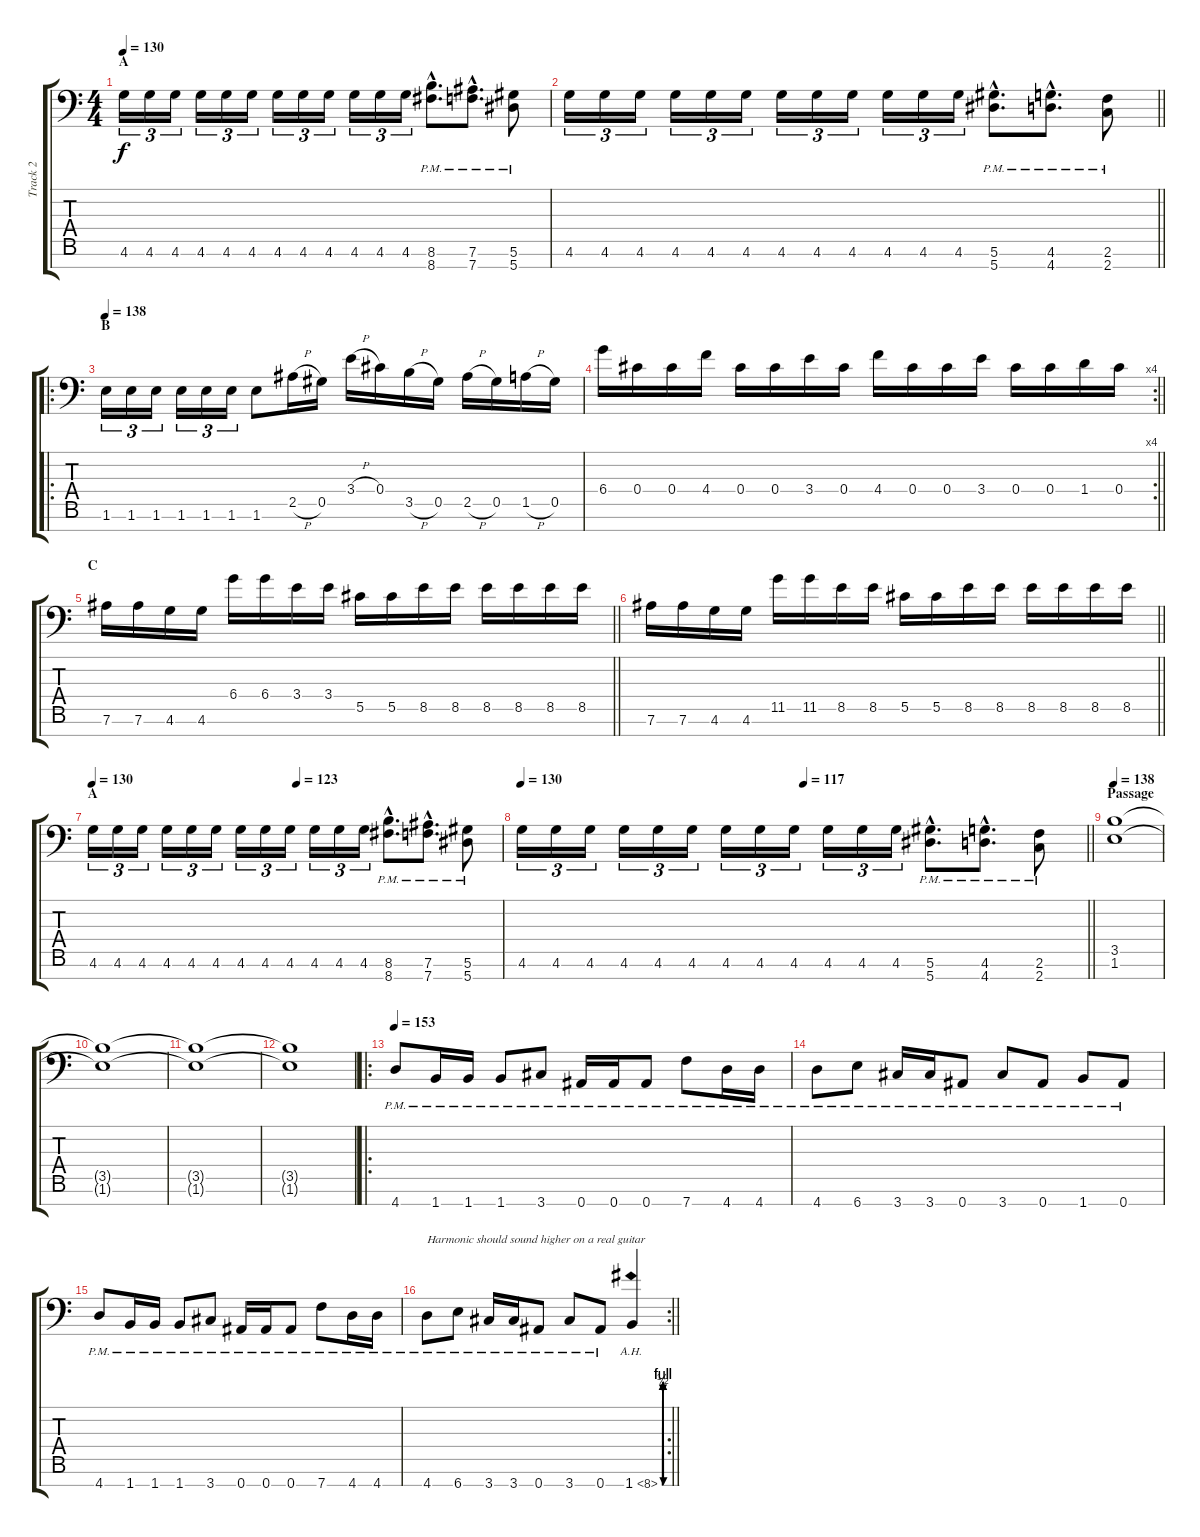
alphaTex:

\track ("Track 2" "Track 2") {instrument distortionguitar}
\staff {score tabs}
\tuning (Eb4 Bb3 Gb3 Db3 Ab2 Eb2 Bb1) {hide}
\ts (4 4)
\section ("" "A")
\tempo 130
\clef f4
\ks c
4.6.16{tu (3 2) dy f instrument distortionguitar} 4.6.16{tu (3 2)} 4.6.16{tu (3 2)} 4.6.16{tu (3 2)} 4.6.16{tu (3 2)} 4.6.16{tu (3 2)} 4.6.16{tu (3 2)} 4.6.16{tu (3 2)} 4.6.16{tu (3 2)} 4.6.16{tu (3 2)} 4.6.16{tu (3 2)} 4.6.16{tu (3 2)} (8.6{hac pm} 8.7{hac pm}).8{d} (7.6{hac pm} 7.7{hac pm}).8{d} (5.6{pm} 5.7{pm}).8 |
\barLineRight lightlight
4.6.16{tu (3 2)} 4.6.16{tu (3 2)} 4.6.16{tu (3 2)} 4.6.16{tu (3 2)} 4.6.16{tu (3 2)} 4.6.16{tu (3 2)} 4.6.16{tu (3 2)} 4.6.16{tu (3 2)} 4.6.16{tu (3 2)} 4.6.16{tu (3 2)} 4.6.16{tu (3 2)} 4.6.16{tu (3 2)} (5.6{hac pm} 5.7{hac pm}).8{d} (4.6{hac pm} 4.7{hac pm}).8{d} (2.6{pm} 2.7{pm}).8 |
\ro
\section ("" "B")
\tempo 138
1.6.16{tu (3 2)} 1.6.16{tu (3 2)} 1.6.16{tu (3 2)} 1.6.16{tu (3 2)} 1.6.16{tu (3 2)} 1.6.16{tu (3 2)} 1.6.8 2.5{h}.16 0.5.16 3.4{h}.16 0.4.16 3.5{h}.16 0.5.16 2.5{h}.16 0.5.16 1.5{h}.16 0.5.16 |
\rc 4
\barLineRight lightlight
6.4.16 0.4.16 0.4.16 4.4.16 0.4.16 0.4.16 3.4.16 0.4.16 4.4.16 0.4.16 0.4.16 3.4.16 0.4.16 0.4.16 1.4.16 0.4.16 |
\section ("" "C")
\barLineRight lightlight
7.6.16 7.6.16 4.6.16 4.6.16 6.4.16 6.4.16 3.4.16 3.4.16 5.5.16 5.5.16 8.5.16 8.5.16 8.5.16 8.5.16 8.5.16 8.5.16 |
\barLineRight lightlight
7.6.16 7.6.16 4.6.16 4.6.16 11.5.16 11.5.16 8.5.16 8.5.16 5.5.16 5.5.16 8.5.16 8.5.16 8.5.16 8.5.16 8.5.16 8.5.16 |
\section ("" "A")
\tempo 130
\tempo (123 0.5)
4.6.16{tu (3 2)} 4.6.16{tu (3 2)} 4.6.16{tu (3 2)} 4.6.16{tu (3 2)} 4.6.16{tu (3 2)} 4.6.16{tu (3 2)} 4.6.16{tu (3 2)} 4.6.16{tu (3 2)} 4.6.16{tu (3 2)} 4.6.16{tu (3 2)} 4.6.16{tu (3 2)} 4.6.16{tu (3 2)} (8.6{hac pm} 8.7{hac pm}).8{d} (7.6{hac pm} 7.7{hac pm}).8{d} (5.6{pm} 5.7{pm}).8 |
\tempo 130
\tempo (117 0.5)
\barLineRight lightlight
4.6.16{tu (3 2)} 4.6.16{tu (3 2)} 4.6.16{tu (3 2)} 4.6.16{tu (3 2)} 4.6.16{tu (3 2)} 4.6.16{tu (3 2)} 4.6.16{tu (3 2)} 4.6.16{tu (3 2)} 4.6.16{tu (3 2)} 4.6.16{tu (3 2)} 4.6.16{tu (3 2)} 4.6.16{tu (3 2)} (5.6{hac pm} 5.7{hac pm}).8{d} (4.6{hac pm} 4.7{hac pm}).8{d} (2.6{pm} 2.7{pm}).8 |
\section ("" "Passage")
\tempo 138
(3.5 1.6).1 |
(3.5{t} 1.6{t}).1 |
(3.5{t} 1.6{t}).1 |
(3.5{t} 1.6{t}).1 |
\ro
\tempo 153
4.7{pm}.8 1.7{pm}.16 1.7{pm}.16 1.7{pm}.8 3.7{pm}.8 0.7{pm}.16 0.7{pm}.16 0.7{pm}.8 7.7{pm}.8 4.7{pm}.16 4.7{pm}.16 |
4.7{pm}.8 6.7{pm}.8 3.7{pm}.16 3.7{pm}.16 0.7{pm}.8 3.7{pm}.8 0.7{pm}.8 1.7{pm}.8 0.7{pm}.8 |
4.7{pm}.8 1.7{pm}.16 1.7{pm}.16 1.7{pm}.8 3.7{pm}.8 0.7{pm}.16 0.7{pm}.16 0.7{pm}.8 7.7{pm}.8 4.7{pm}.16 4.7{pm}.16 |
\rc 2
\barLineRight lightlight
4.7{pm}.8{txt "Harmonic should sound higher on a real guitar"} 6.7{pm}.8 3.7{pm}.16 3.7{pm}.16 0.7{pm}.8 3.7{pm}.8 0.7{pm}.8 1.7{be (custom 0 0 15 4 30 2 45 4 60 0) ah 7}.4
